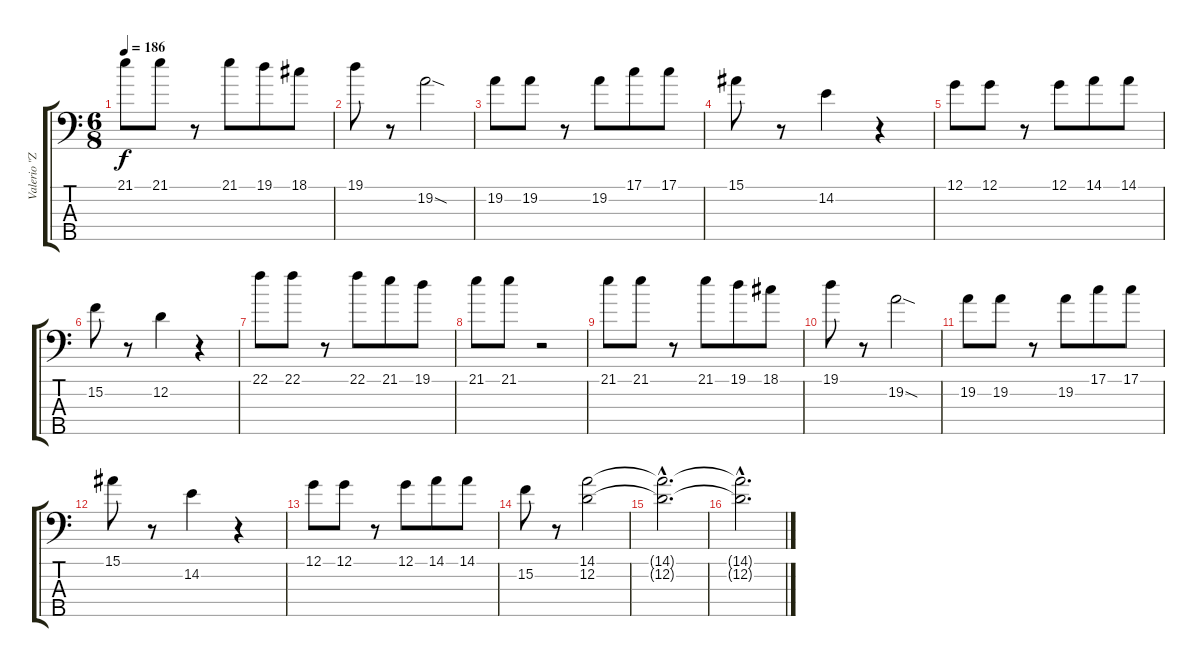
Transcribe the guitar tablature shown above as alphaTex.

\track ("Valerio \"ZWITTER\"" "Valerio \"Z") {instrument electricbasspick}
\staff {score tabs}
\tuning (G2 D2 A1 E1 B0) {hide}
\ts (6 8)
\tempo 186
\clef f4
\ks c
21.1.8{dy f} 21.1.8 r.8 21.1.8 19.1.8 18.1.8 |
19.1.8 r.8 19.2{sod}.2 |
19.2.8 19.2.8 r.8 19.2.8 17.1.8 17.1.8 |
15.1.8 r.8 14.2.4 r.4 |
12.1.8 12.1.8 r.8 12.1.8 14.1.8 14.1.8 |
15.2.8 r.8 12.2.4 r.4 |
22.1.8 22.1.8 r.8 22.1.8 21.1.8 19.1.8 |
21.1.8 21.1.8 r.2 |
21.1.8 21.1.8 r.8 21.1.8 19.1.8 18.1.8 |
19.1.8 r.8 19.2{sod}.2 |
19.2.8 19.2.8 r.8 19.2.8 17.1.8 17.1.8 |
15.1.8 r.8 14.2.4 r.4 |
12.1.8 12.1.8 r.8 12.1.8 14.1.8 14.1.8 |
15.2.8 r.8 (14.1 12.2).2 |
(14.1{hac t} 12.2{hac t}).2{d} |
(14.1{hac t} 12.2{hac t}).2{d}
